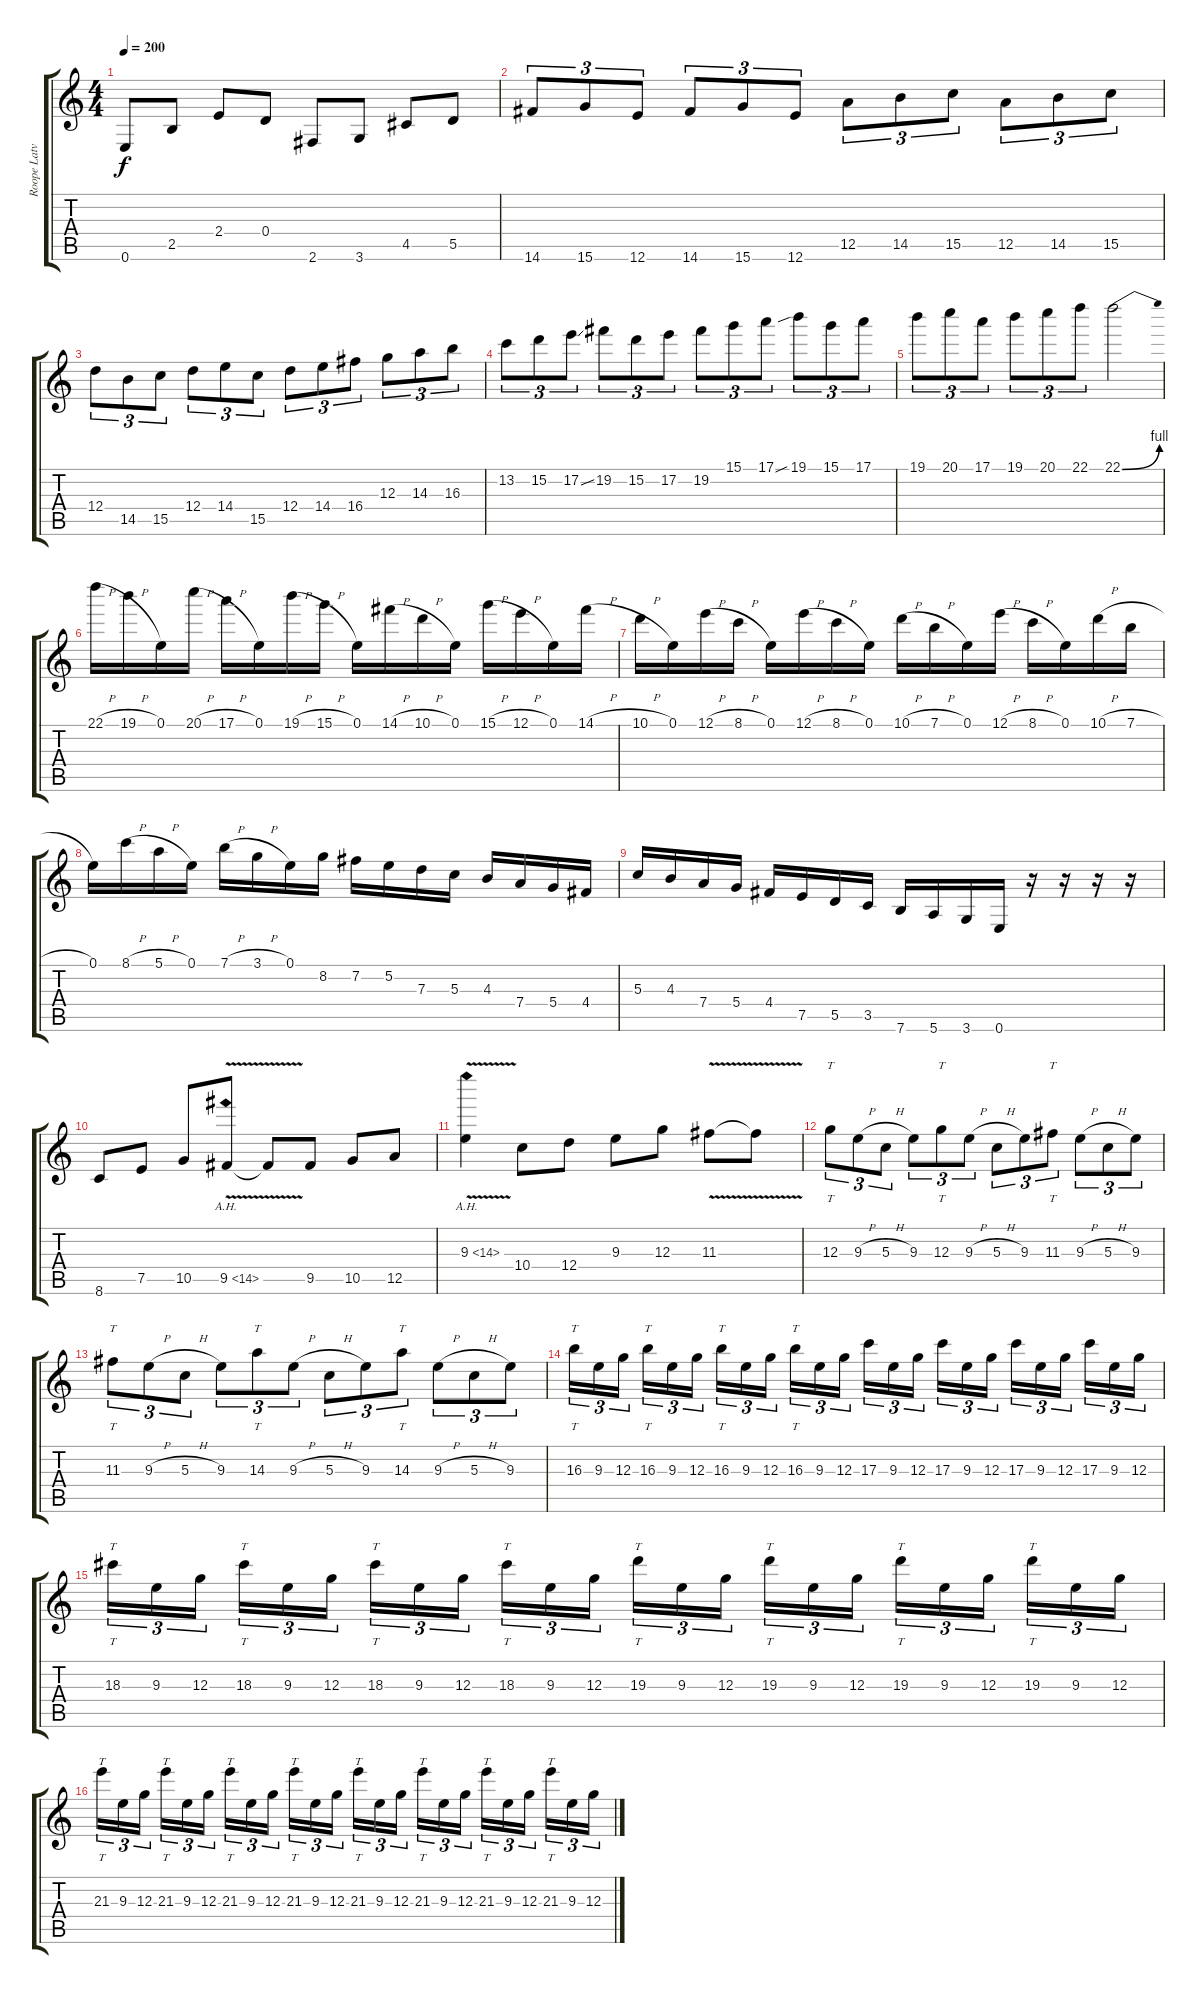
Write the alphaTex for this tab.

\track ("Roope Latvala" "Roope Latv") {instrument distortionguitar}
\staff {score tabs}
\tuning (E4 B3 G3 D3 A2 E2) {hide}
\ts (4 4)
\tempo 200
\clef g2
\ks c
0.6.8{dy f} 2.5.8 2.4.8 0.4.8 2.6.8 3.6.8 4.5.8 5.5.8 |
14.6.8{tu (3 2)} 15.6.8{tu (3 2)} 12.6.8{tu (3 2)} 14.6.8{tu (3 2)} 15.6.8{tu (3 2)} 12.6.8{tu (3 2)} 12.5.8{tu (3 2)} 14.5.8{tu (3 2)} 15.5.8{tu (3 2)} 12.5.8{tu (3 2)} 14.5.8{tu (3 2)} 15.5.8{tu (3 2)} |
12.4.8{tu (3 2)} 14.5.8{tu (3 2)} 15.5.8{tu (3 2)} 12.4.8{tu (3 2)} 14.4.8{tu (3 2)} 15.5.8{tu (3 2)} 12.4.8{tu (3 2)} 14.4.8{tu (3 2)} 16.4.8{tu (3 2)} 12.3.8{tu (3 2)} 14.3.8{tu (3 2)} 16.3.8{tu (3 2)} |
13.2.8{tu (3 2)} 15.2.8{tu (3 2)} 17.2{ss}.8{tu (3 2)} 19.2.8{tu (3 2)} 15.2.8{tu (3 2)} 17.2.8{tu (3 2)} 19.2.8{tu (3 2)} 15.1.8{tu (3 2)} 17.1.8{tu (3 2)} 19.1{sib}.8{tu (3 2)} 15.1.8{tu (3 2)} 17.1.8{tu (3 2)} |
19.1.8{tu (3 2)} 20.1.8{tu (3 2)} 17.1.8{tu (3 2)} 19.1.8{tu (3 2)} 20.1.8{tu (3 2)} 22.1.8{tu (3 2)} 22.1{be (bend 0 0 60 4)}.2 |
22.1{h}.16 19.1{h}.16 0.1.16 20.1{h}.16 17.1{h}.16 0.1.16 19.1{h}.16 15.1{h}.16 0.1.16 14.1{h}.16 10.1{h}.16 0.1.16 15.1{h}.16 12.1{h}.16 0.1.16 14.1{h}.16 |
10.1{h}.16 0.1.16 12.1{h}.16 8.1{h}.16 0.1.16 12.1{h}.16 8.1{h}.16 0.1.16 10.1{h}.16 7.1{h}.16 0.1.16 12.1{h}.16 8.1{h}.16 0.1.16 10.1{h}.16 7.1{h}.16 |
0.1.16 8.1{h}.16 5.1{h}.16 0.1.16 7.1{h}.16 3.1{h}.16 0.1.16 8.2.16 7.2.16 5.2.16 7.3.16 5.3.16 4.3.16 7.4.16 5.4.16 4.4.16 |
5.3.16 4.3.16 7.4.16 5.4.16 4.4.16 7.5.16 5.5.16 3.5.16 7.6.16 5.6.16 3.6.16 0.6.16 r.16 r.16 r.16 r.16 |
8.6.8 7.5.8 10.5.8 9.5{ah 5 v}.8 9.5{t}.8 9.5.8 10.5.8 12.5.8 |
9.3{ah 5 v}.4 10.4.8 12.4.8 9.3.8 12.3.8 11.3{v}.8 11.3{t}.8 |
12.3.8{tt tu (3 2)} 9.3{h}.8{tu (3 2)} 5.3{h}.8{tu (3 2)} 9.3.8{tu (3 2)} 12.3.8{tt tu (3 2)} 9.3{h}.8{tu (3 2)} 5.3{h}.8{tu (3 2)} 9.3.8{tu (3 2)} 11.3.8{tt tu (3 2)} 9.3{h}.8{tu (3 2)} 5.3{h}.8{tu (3 2)} 9.3.8{tu (3 2)} |
11.3.8{tt tu (3 2)} 9.3{h}.8{tu (3 2)} 5.3{h}.8{tu (3 2)} 9.3.8{tu (3 2)} 14.3.8{tt tu (3 2)} 9.3{h}.8{tu (3 2)} 5.3{h}.8{tu (3 2)} 9.3.8{tu (3 2)} 14.3.8{tt tu (3 2)} 9.3{h}.8{tu (3 2)} 5.3{h}.8{tu (3 2)} 9.3.8{tu (3 2)} |
16.3.16{tt tu (3 2)} 9.3.16{tu (3 2)} 12.3.16{tu (3 2)} 16.3.16{tt tu (3 2)} 9.3.16{tu (3 2)} 12.3.16{tu (3 2)} 16.3.16{tt tu (3 2)} 9.3.16{tu (3 2)} 12.3.16{tu (3 2)} 16.3.16{tt tu (3 2)} 9.3.16{tu (3 2)} 12.3.16{tu (3 2)} 17.3.16{tu (3 2)} 9.3.16{tu (3 2)} 12.3.16{tu (3 2)} 17.3.16{tu (3 2)} 9.3.16{tu (3 2)} 12.3.16{tu (3 2)} 17.3.16{tu (3 2)} 9.3.16{tu (3 2)} 12.3.16{tu (3 2)} 17.3.16{tu (3 2)} 9.3.16{tu (3 2)} 12.3.16{tu (3 2)} |
18.3.16{tt tu (3 2)} 9.3.16{tu (3 2)} 12.3.16{tu (3 2)} 18.3.16{tt tu (3 2)} 9.3.16{tu (3 2)} 12.3.16{tu (3 2)} 18.3.16{tt tu (3 2)} 9.3.16{tu (3 2)} 12.3.16{tu (3 2)} 18.3.16{tt tu (3 2)} 9.3.16{tu (3 2)} 12.3.16{tu (3 2)} 19.3.16{tt tu (3 2)} 9.3.16{tu (3 2)} 12.3.16{tu (3 2)} 19.3.16{tt tu (3 2)} 9.3.16{tu (3 2)} 12.3.16{tu (3 2)} 19.3.16{tt tu (3 2)} 9.3.16{tu (3 2)} 12.3.16{tu (3 2)} 19.3.16{tt tu (3 2)} 9.3.16{tu (3 2)} 12.3.16{tu (3 2)} |
21.3.16{tt tu (3 2)} 9.3.16{tu (3 2)} 12.3.16{tu (3 2)} 21.3.16{tt tu (3 2)} 9.3.16{tu (3 2)} 12.3.16{tu (3 2)} 21.3.16{tt tu (3 2)} 9.3.16{tu (3 2)} 12.3.16{tu (3 2)} 21.3.16{tt tu (3 2)} 9.3.16{tu (3 2)} 12.3.16{tu (3 2)} 21.3.16{tt tu (3 2)} 9.3.16{tu (3 2)} 12.3.16{tu (3 2)} 21.3.16{tt tu (3 2)} 9.3.16{tu (3 2)} 12.3.16{tu (3 2)} 21.3.16{tt tu (3 2)} 9.3.16{tu (3 2)} 12.3.16{tu (3 2)} 21.3.16{tt tu (3 2)} 9.3.16{tu (3 2)} 12.3.16{tu (3 2)}
